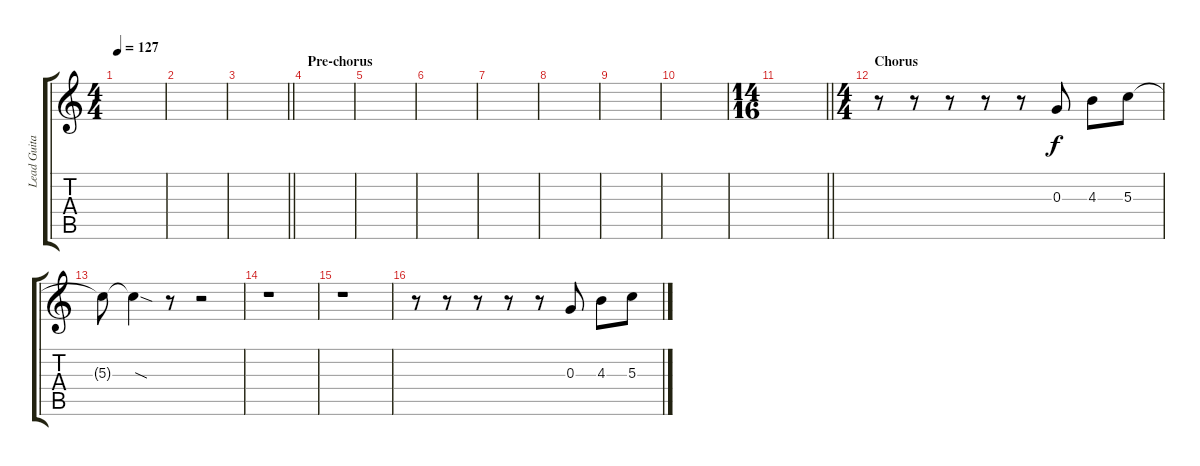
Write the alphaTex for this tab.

\track ("Lead Guitar" "Lead Guita") {instrument distortionguitar}
\staff {score tabs}
\tuning (E4 B3 G3 D3 A2 E2) {hide}
\ts (4 4)
\tempo 127
\clef g2
\ks c
|
|
\barLineRight lightlight
|
\section ("" "Pre-chorus")
|
|
|
|
|
|
|
\ts (14 16)
\barLineRight lightlight
|
\ts (4 4)
\section ("" "Chorus")
r.8{volume 11} r.8 r.8 r.8 r.8 0.3.8 4.3.8 5.3.8 |
5.3{t}.8 5.3{sod t}.4 r.8 r.2 |
r.1 |
r.1 |
r.8{volume 11} r.8 r.8 r.8 r.8 0.3.8 4.3.8 5.3.8
